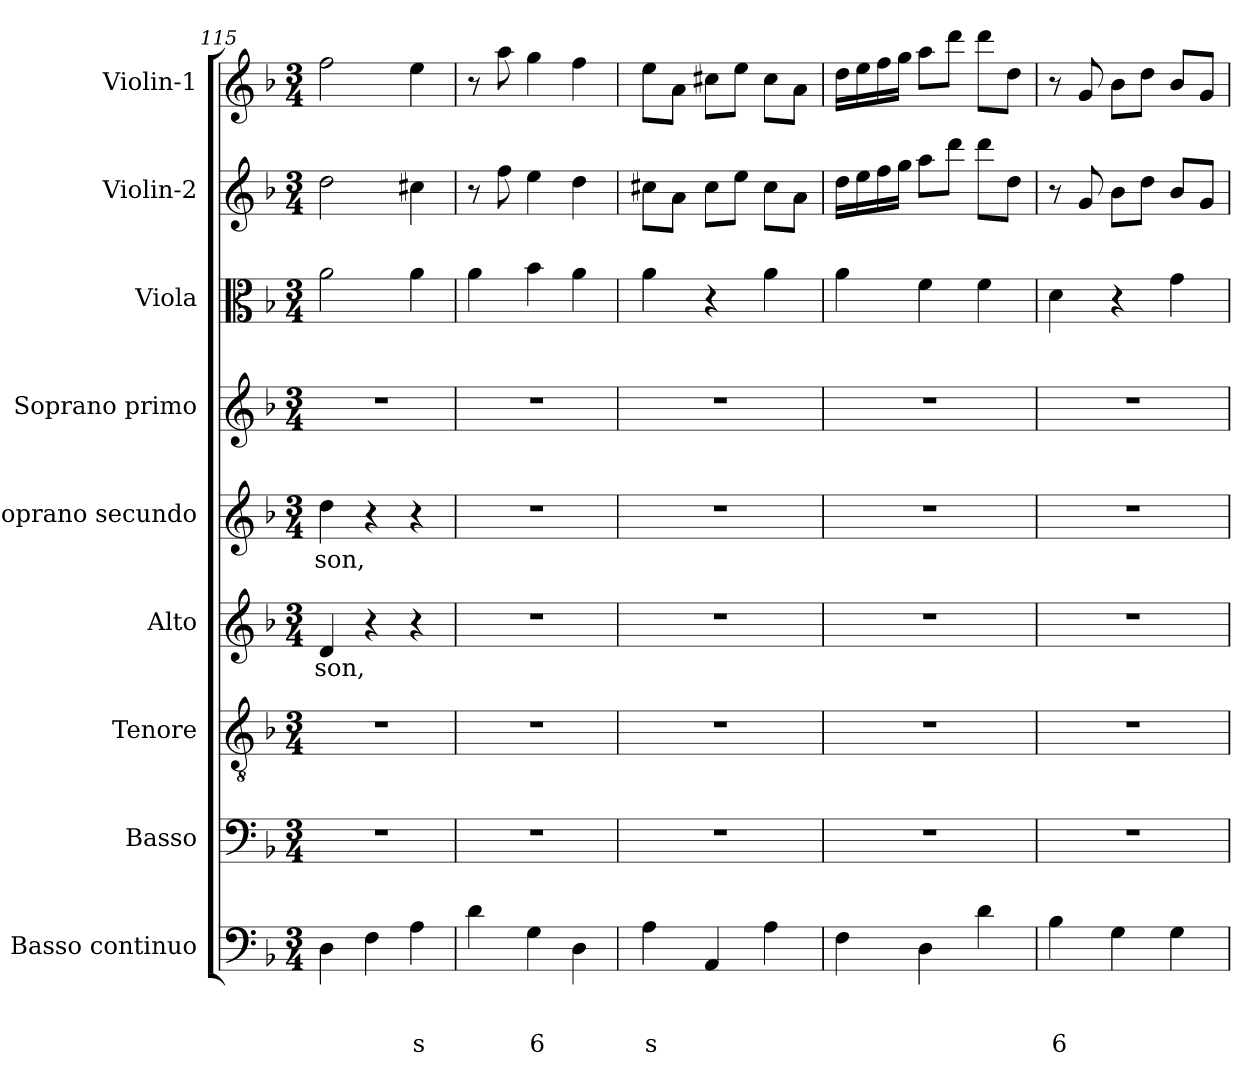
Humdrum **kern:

**kern	**text	**text	**text	**kern	**kern	**kern	**text	**kern	**text	**kern	**kern	**kern	**kern
*part9	*part9	*part9	*part9	*part8	*part7	*part6	*part6	*part5	*part5	*part4	*part3	*part2	*part1
*staff9	*staff9	*staff9	*staff9	*staff8	*staff7	*staff6	*staff6	*staff5	*staff5	*staff4	*staff3	*staff2	*staff1
*I"Basso continuo	*	*	*	*I"Basso	*I"Tenore	*I"Alto	*	*I"Soprano secundo	*	*I"Soprano primo	*I"Viola	*I"Violin-2	*I"Violin-1
*I'BC	*	*	*	*I'B	*I'T	*I'A	*	*I'S2	*	*I'S1	*I'Va	*I'Vi2	*I'Vi1
*clefF4	*	*	*	*clefF4	*clefGv2	*clefG2	*	*clefG2	*	*clefG2	*clefC3	*clefG2	*clefG2
*k[b-]	*	*	*	*k[b-]	*k[b-]	*k[b-]	*	*k[b-]	*	*k[b-]	*k[b-]	*k[b-]	*k[b-]
*F:	*	*	*	*F:	*F:	*F:	*	*F:	*	*F:	*F:	*F:	*F:
*M3/4	*	*	*	*M3/4	*M3/4	*M3/4	*	*M3/4	*	*M3/4	*M3/4	*M3/4	*M3/4
=115	=115	=115	=115	=115	=115	=115	=115	=115	=115	=115	=115	=115	=115
!	!	!	!	!	!	!	!LO:LY:b	!	!LO:LY:b	!	!	!	!
4D\	.	.	.	2.r	2.r	4d/	-son,	4dd\	-son,	2.r	2a\	2dd\	2ff\
4F\	.	.	.	.	.	4r	.	4r	.	.	.	.	.
!	!	!	!LO:LY:b	!	!	!	!	!	!	!	!	!	!
4A\	.	.	s	.	.	4r	.	4r	.	.	4a\	4cc#X\	4ee\
=116	=116	=116	=116	=116	=116	=116	=116	=116	=116	=116	=116	=116	=116
4d\	.	.	.	2.r	2.r	2.r	.	2.r	.	2.r	4a\	8r	8r
.	.	.	.	.	.	.	.	.	.	.	.	8ff\	8aa\
!	!	!	!LO:LY:b	!	!	!	!	!	!	!	!	!	!
4G\	.	.	6	.	.	.	.	.	.	.	4b-\	4ee\	4gg\
4D\	.	.	.	.	.	.	.	.	.	.	4a\	4dd\	4ff\
=117	=117	=117	=117	=117	=117	=117	=117	=117	=117	=117	=117	=117	=117
!	!	!	!LO:LY:b	!	!	!	!	!	!	!	!	!	!
4A\	.	.	s	2.r	2.r	2.r	.	2.r	.	2.r	4a\	8cc#X\L	8ee\L
.	.	.	.	.	.	.	.	.	.	.	.	8a\J	8a\J
4AA/	.	.	.	.	.	.	.	.	.	.	4r	8cc#\L	8cc#X\L
.	.	.	.	.	.	.	.	.	.	.	.	8ee\J	8ee\J
4A\	.	.	.	.	.	.	.	.	.	.	4a\	8cc#\L	8cc#\L
.	.	.	.	.	.	.	.	.	.	.	.	8a\J	8a\J
=118	=118	=118	=118	=118	=118	=118	=118	=118	=118	=118	=118	=118	=118
4F\	.	.	.	2.r	2.r	2.r	.	2.r	.	2.r	4a\	16dd\LL	16dd\LL
.	.	.	.	.	.	.	.	.	.	.	.	16ee\	16ee\
.	.	.	.	.	.	.	.	.	.	.	.	16ff\	16ff\
.	.	.	.	.	.	.	.	.	.	.	.	16gg\JJ	16gg\JJ
4D\	.	.	.	.	.	.	.	.	.	.	4f\	8aa\L	8aa\L
.	.	.	.	.	.	.	.	.	.	.	.	8ddd\J	8ddd\J
4d\	.	.	.	.	.	.	.	.	.	.	4f\	8ddd\L	8ddd\L
.	.	.	.	.	.	.	.	.	.	.	.	8dd\J	8dd\J
=119	=119	=119	=119	=119	=119	=119	=119	=119	=119	=119	=119	=119	=119
!	!	!	!LO:LY:b	!	!	!	!	!	!	!	!	!	!
4B-\	.	.	6	2.r	2.r	2.r	.	2.r	.	2.r	4d\	8r	8r
.	.	.	.	.	.	.	.	.	.	.	.	8g/	8g/
4G\	.	.	.	.	.	.	.	.	.	.	4r	8b-\L	8b-\L
.	.	.	.	.	.	.	.	.	.	.	.	8dd\J	8dd\J
4G\	.	.	.	.	.	.	.	.	.	.	4g\	8b-/L	8b-/L
.	.	.	.	.	.	.	.	.	.	.	.	8g/J	8g/J
=	=	=	=	=	=	=	=	=	=	=	=	=	=
*-	*-	*-	*-	*-	*-	*-	*-	*-	*-	*-	*-	*-	*-
